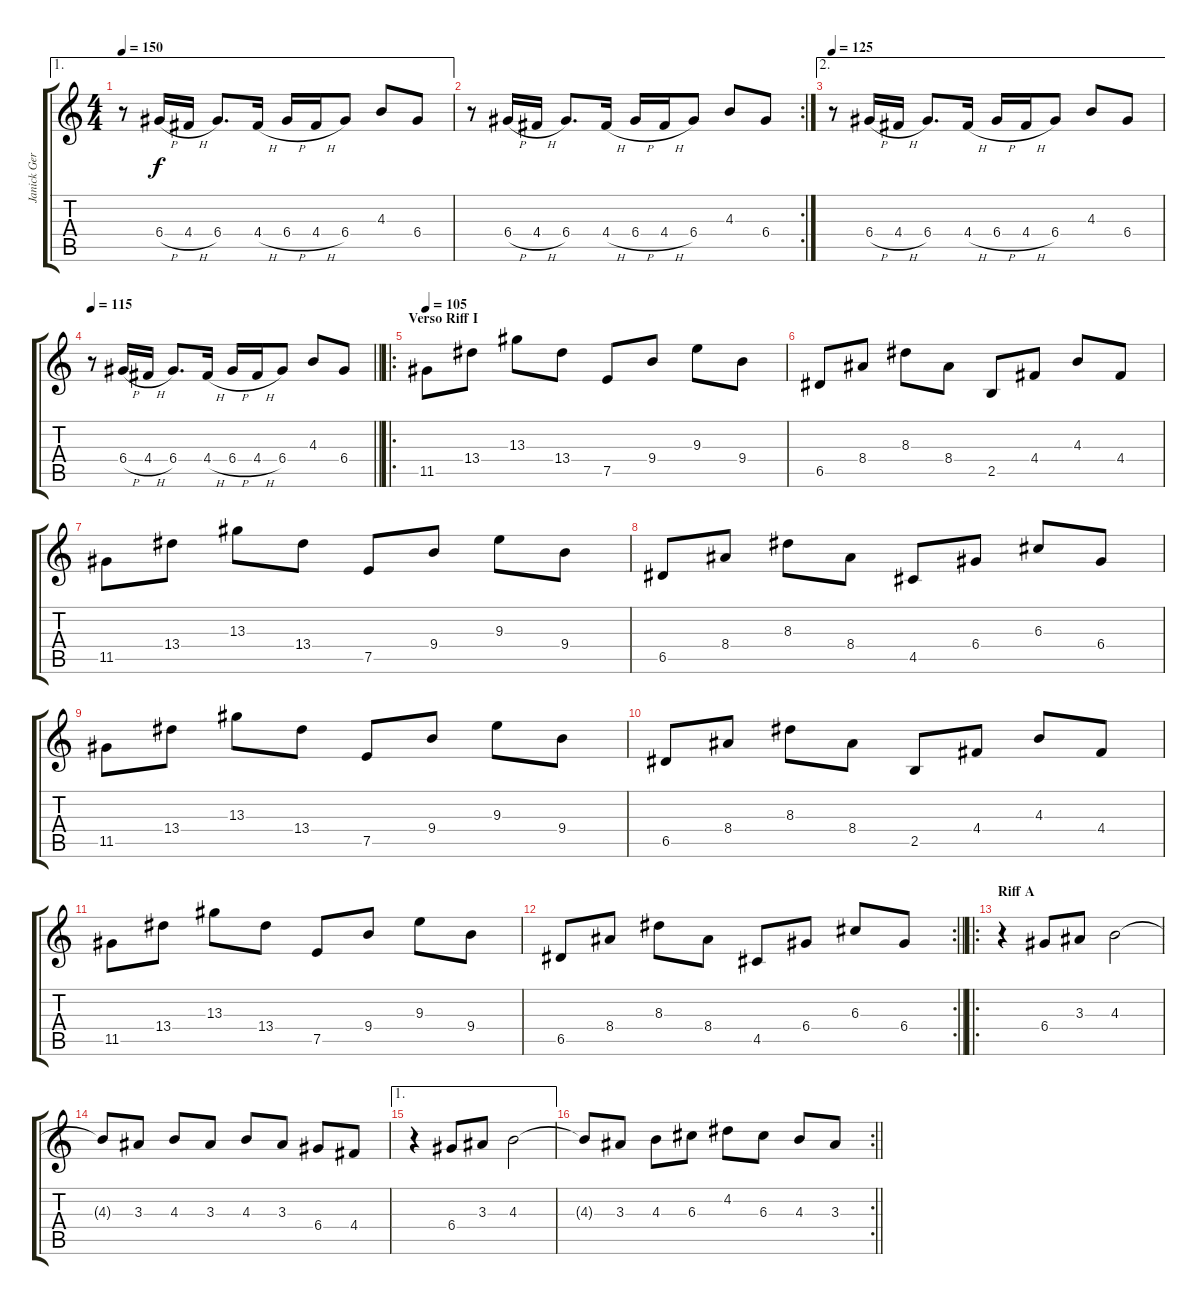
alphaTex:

\track ("Janick Gers" "Janick Ger") {instrument overdrivenguitar}
\staff {score tabs}
\tuning (E4 B3 G3 D3 A2 E2) {hide}
\ae 1
\ts (4 4)
\tempo 150
\clef g2
\ks c
r.8{dy f} 6.4{h}.16 4.4{h}.16 6.4.8{d} 4.4{h}.16 6.4{h}.16 4.4{h}.16 6.4.8 4.3.8 6.4.8 |
\rc 2
r.8 6.4{h}.16 4.4{h}.16 6.4.8{d} 4.4{h}.16 6.4{h}.16 4.4{h}.16 6.4.8 4.3.8 6.4.8 |
\ae 2
\tempo 125
r.8 6.4{h}.16 4.4{h}.16 6.4.8{d} 4.4{h}.16 6.4{h}.16 4.4{h}.16 6.4.8 4.3.8 6.4.8 |
\tempo 115
\barLineRight lightlight
r.8 6.4{h}.16 4.4{h}.16 6.4.8{d} 4.4{h}.16 6.4{h}.16 4.4{h}.16 6.4.8 4.3.8 6.4.8 |
\ro
\section ("" "Verso Riff I")
\tempo 105
11.5.8 13.4.8 13.3.8 13.4.8 7.5.8 9.4.8 9.3.8 9.4.8 |
6.5.8 8.4.8 8.3.8 8.4.8 2.5.8 4.4.8 4.3.8 4.4.8 |
11.5.8 13.4.8 13.3.8 13.4.8 7.5.8 9.4.8 9.3.8 9.4.8 |
6.5.8 8.4.8 8.3.8 8.4.8 4.5.8 6.4.8 6.3.8 6.4.8 |
11.5.8 13.4.8 13.3.8 13.4.8 7.5.8 9.4.8 9.3.8 9.4.8 |
6.5.8 8.4.8 8.3.8 8.4.8 2.5.8 4.4.8 4.3.8 4.4.8 |
11.5.8 13.4.8 13.3.8 13.4.8 7.5.8 9.4.8 9.3.8 9.4.8 |
\rc 2
\barLineRight lightlight
6.5.8 8.4.8 8.3.8 8.4.8 4.5.8 6.4.8 6.3.8 6.4.8 |
\ro
\section ("" "Riff A")
r.4{volume 14} 6.4.8 3.3.8 4.3.2 |
4.3{t}.8 3.3.8 4.3.8 3.3.8 4.3.8 3.3.8 6.4.8 4.4.8 |
\ae 1
r.4 6.4.8 3.3.8 4.3.2 |
\rc 2
\barLineRight lightlight
4.3{t}.8 3.3.8 4.3.8 6.3.8 4.2.8 6.3.8 4.3.8 3.3.8
